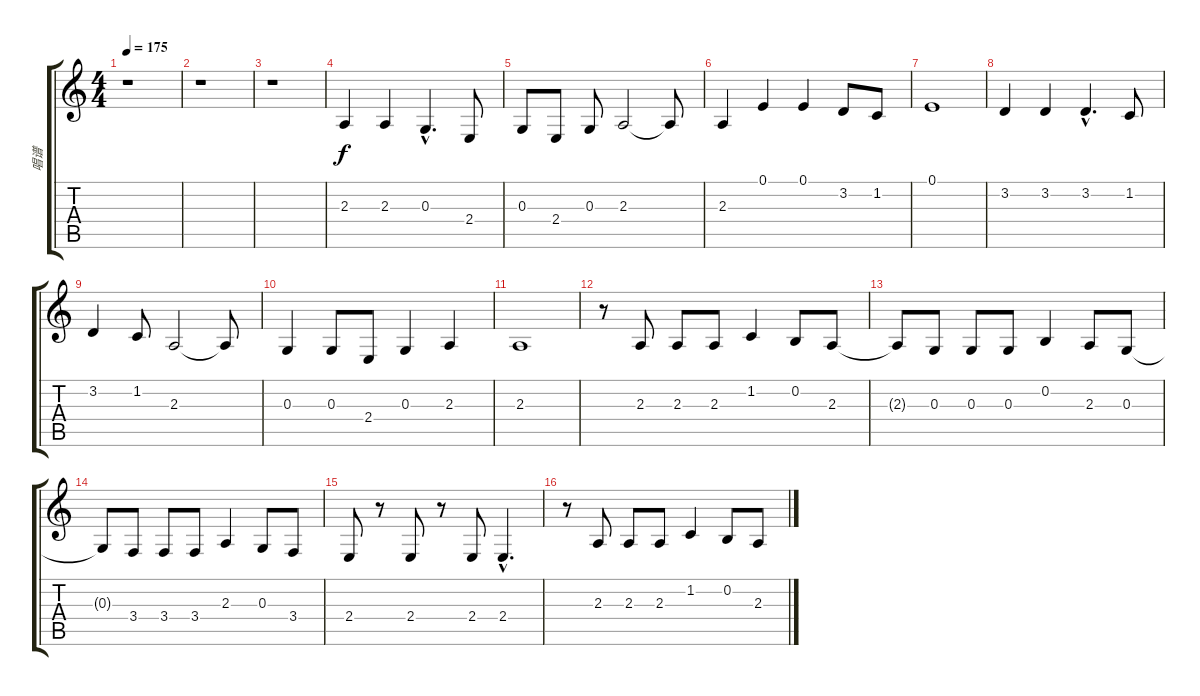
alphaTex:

\track ("唱谱" "唱谱") {instrument brasssection}
\staff {score tabs}
\tuning (E4 B3 G3 D3 A2 E2) {hide}
\ts (4 4)
\tempo 175
\clef g2
\ks c
r.1{dy f} |
r.1 |
r.1 |
2.3.4 2.3.4 0.3{hac}.4{d} 2.4.8 |
0.3.8 2.4.8 0.3.8 2.3.2 2.3{t}.8 |
2.3.4 0.1.4 0.1.4 3.2.8 1.2.8 |
0.1.1 |
3.2.4 3.2.4 3.2{hac}.4{d} 1.2.8 |
3.2.4 1.2.8 2.3.2 2.3{t}.8 |
0.3.4 0.3.8 2.4.8 0.3.4 2.3.4 |
2.3.1 |
r.8 2.3.8 2.3.8 2.3.8 1.2.4 0.2.8 2.3.8 |
2.3{t}.8 0.3.8 0.3.8 0.3.8 0.2.4 2.3.8 0.3.8 |
0.3{t}.8 3.4.8 3.4.8 3.4.8 2.3.4 0.3.8 3.4.8 |
2.4.8 r.8 2.4.8 r.8 2.4.8 2.4{hac}.4{d} |
r.8 2.3.8 2.3.8 2.3.8 1.2.4 0.2.8 2.3.8
